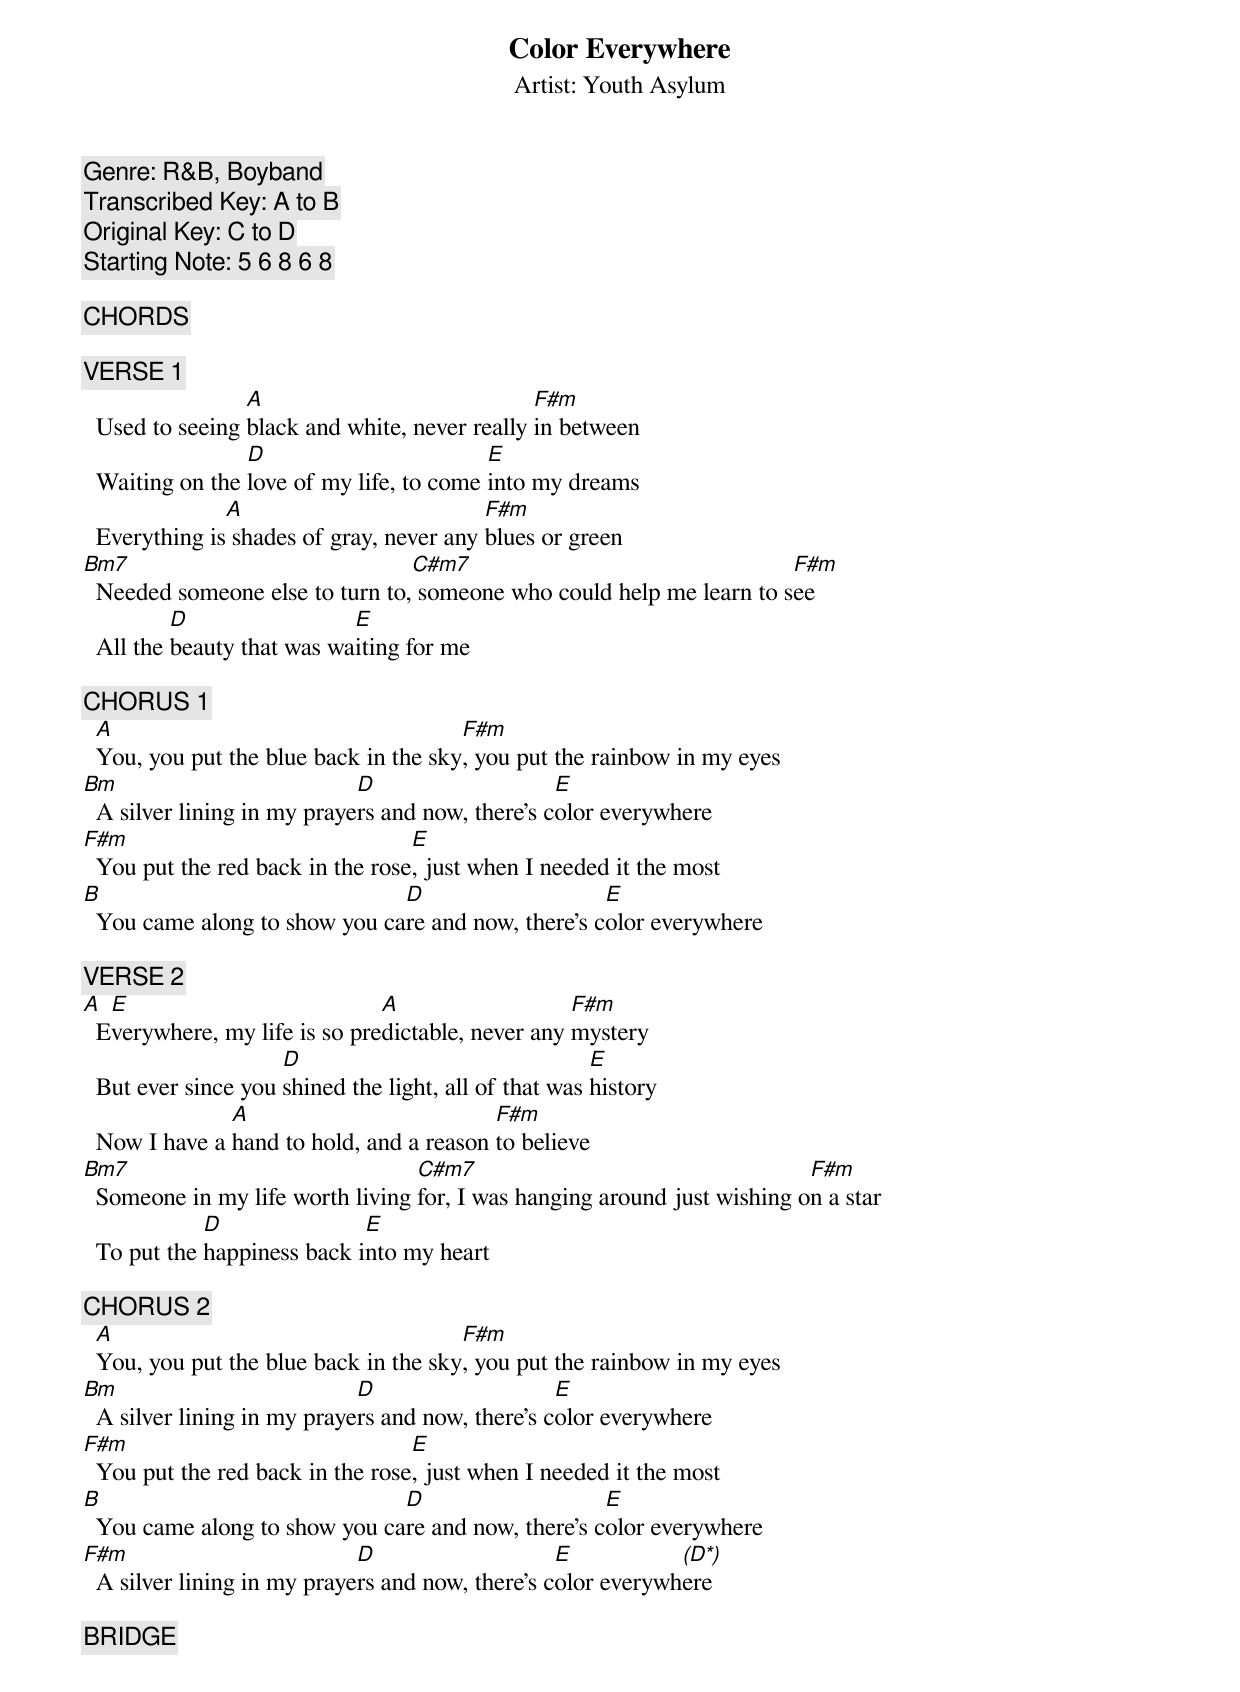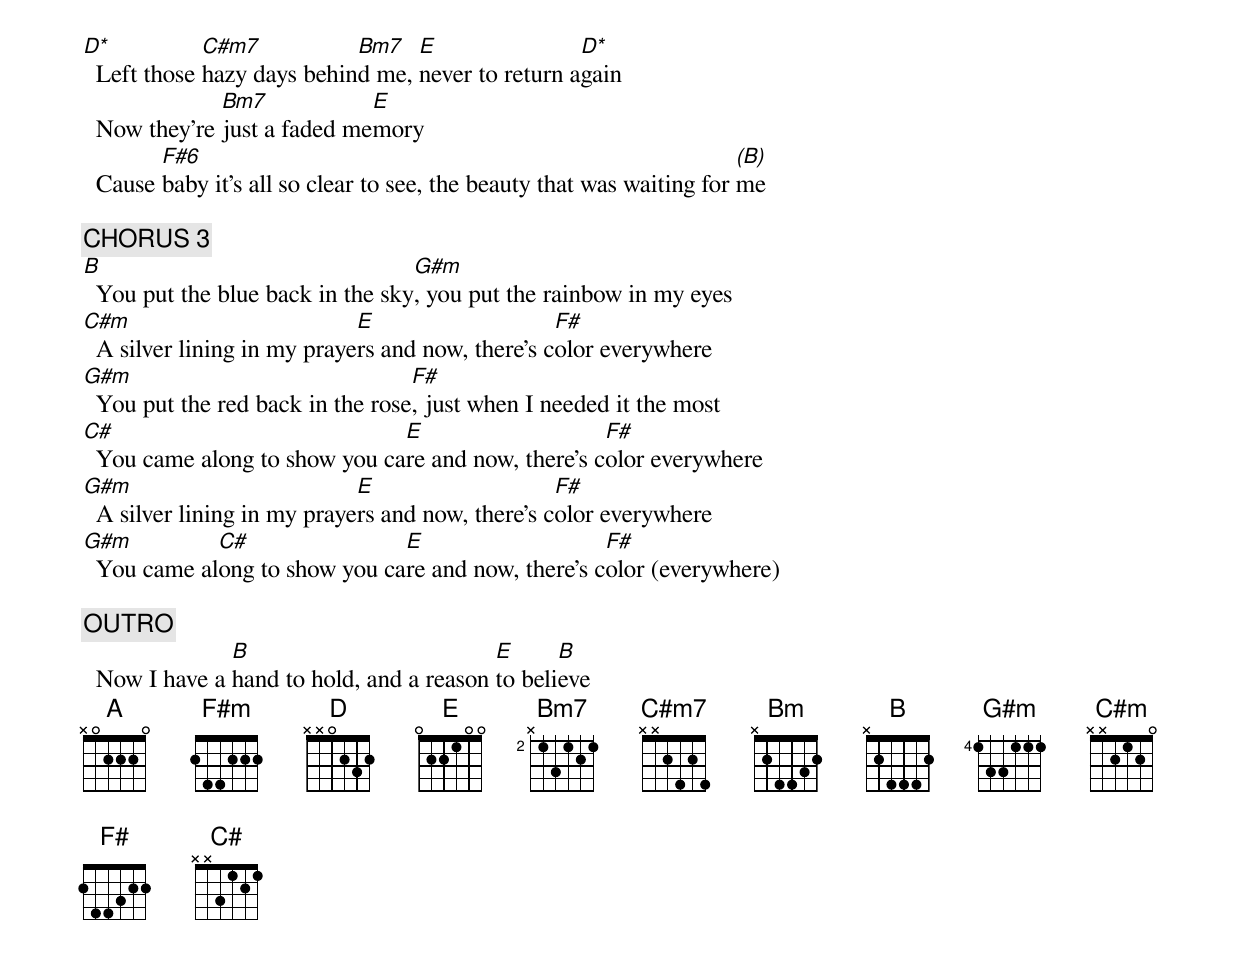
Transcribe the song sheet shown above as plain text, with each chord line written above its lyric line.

Color Everywhere
Artist: Youth Asylum
Genre: R&B, Boyband
Transcribed Key: A to B
Original Key: C to D
Starting Note: 5 6 8 6 8

[CHORDS]
  A    2100      Bm7  2222      D*   2225      F#   3121
  F#m  2120      C#m7 4444      F#6  3324      C#   1114
  D    2220      Bm   4222      G#m  4342
  E    4442      B    4322      C#m  6444

[VERSE 1]
                 A                             F#m
  Used to seeing black and white, never really in between
                 D                        E
  Waiting on the love of my life, to come into my dreams
               A                          F#m
  Everything is shades of gray, never any blues or green
Bm7                              C#m7                                 F#m
  Needed someone else to turn to, someone who could help me learn to see
          D                 E
  All the beauty that was waiting for me

[CHORUS 1]
  A                                    F#m
  You, you put the blue back in the sky, you put the rainbow in my eyes
Bm                           D                    E
  A silver lining in my prayers and now, there's color everywhere
F#m                               E
  You put the red back in the rose, just when I needed it the most
B                              D                    E
  You came along to show you care and now, there's color everywhere

[VERSE 2]
A  E                           A                   F#m
  Everywhere, my life is so predictable, never any mystery
                     D                                 E
  But ever since you shined the light, all of that was history
               A                          F#m
  Now I have a hand to hold, and a reason to believe
Bm7                               C#m7                                    F#m
  Someone in my life worth living for, I was hanging around just wishing on a star
             D               E
  To put the happiness back into my heart

[CHORUS 2]
  A                                    F#m
  You, you put the blue back in the sky, you put the rainbow in my eyes
Bm                           D                    E
  A silver lining in my prayers and now, there's color everywhere
F#m                               E
  You put the red back in the rose, just when I needed it the most
B                              D                    E
  You came along to show you care and now, there's color everywhere
F#m                          D                    E           (D*)
  A silver lining in my prayers and now, there's color everywhere

[BRIDGE]
D*           C#m7           Bm7   E                D*
  Left those hazy days behind me, never to return again
              Bm7            E
  Now they're just a faded memory
        F#6                                                            (B)
  Cause baby it's all so clear to see, the beauty that was waiting for me

[CHORUS 3]
B                                 G#m
  You put the blue back in the sky, you put the rainbow in my eyes
C#m                          E                    F#
  A silver lining in my prayers and now, there's color everywhere
G#m                               F#
  You put the red back in the rose, just when I needed it the most
C#                             E                    F#
  You came along to show you care and now, there's color everywhere
G#m                          E                    F#
  A silver lining in my prayers and now, there's color everywhere
G#m          C#                E                    F#
  You came along to show you care and now, there's color (everywhere)

[OUTRO]
               B                          E      B
  Now I have a hand to hold, and a reason to believe
